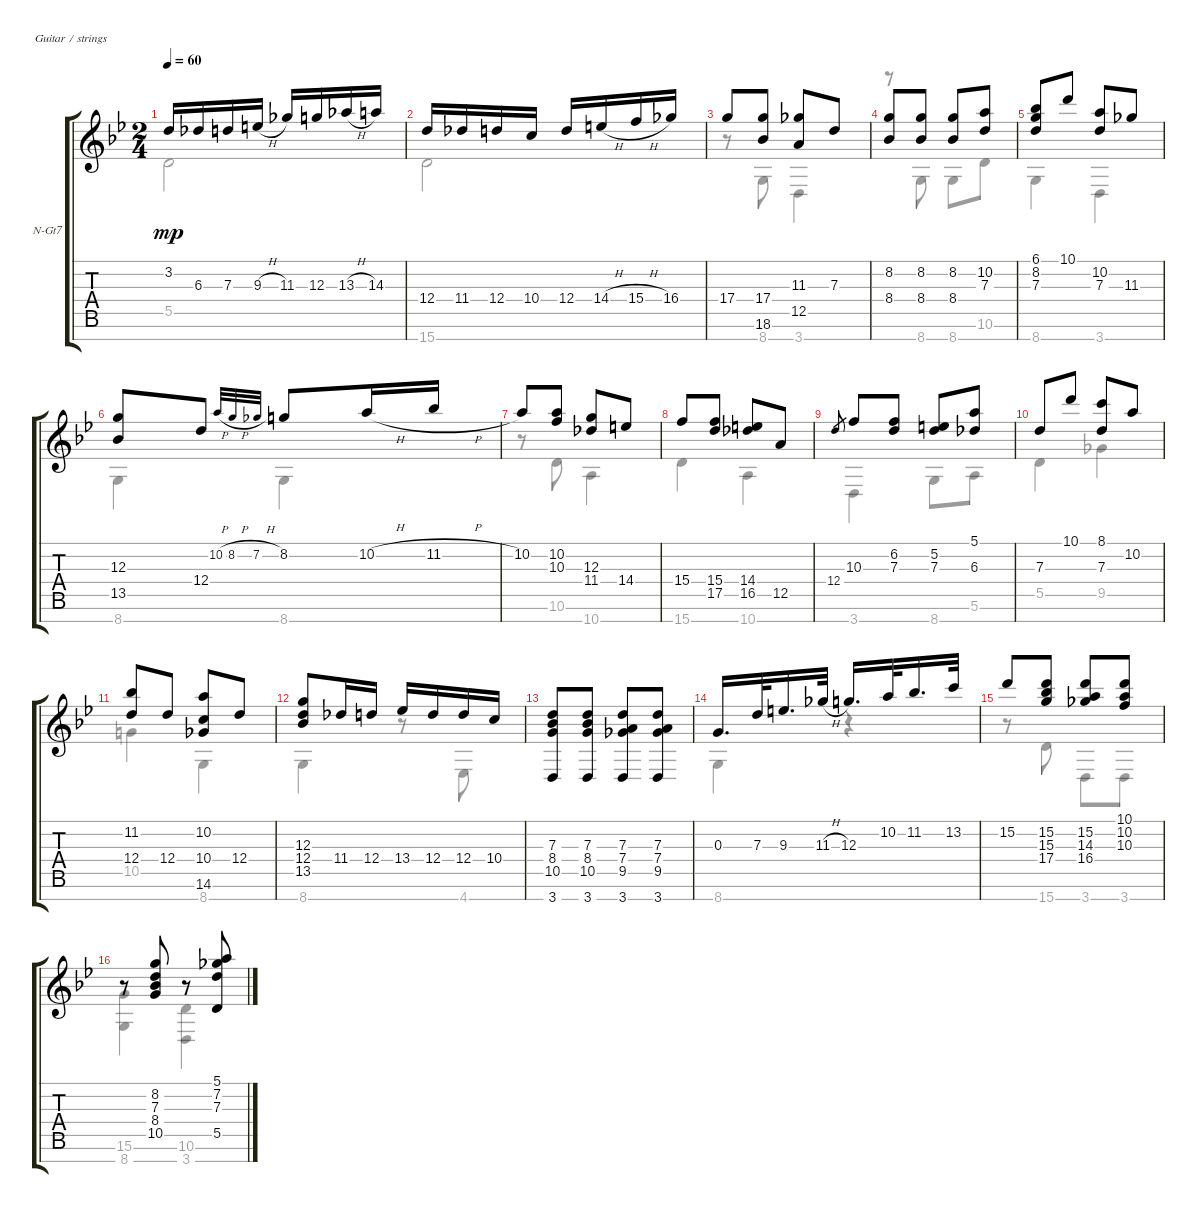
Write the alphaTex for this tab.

\defaultSystemsLayout 4
\bracketExtendMode groupsimilarinstruments
\firstSystemTrackNameOrientation horizontal
\otherSystemsTrackNameOrientation horizontal
\track ("Nylon Guitar" "N-Gt7") {instrument acousticguitarnylon}
\staff {score tabs}
\tuning (E4 B3 G3 D3 A2 E2 B1)
\voice
\ts (2 4)
\tempo 60
\clef g2
\ks bb
3.2.16{dy mp} 6.3.16 7.3.16 9.3{h}.16 11.3.16 12.3.16 13.3{h}.16 14.3.16 |
12.4.16 11.4.16 12.4.16 10.4.16 12.4.16 14.4{h}.16 15.4{h}.16 16.4.16 |
17.4.8 (17.4 18.6).8 (12.5 11.3).8 7.3.8 |
(8.2 8.4).8 (8.4 8.2).8 (8.4 8.2).8 (10.2 7.3).8 |
(7.3 8.2 6.1).8 10.1.8 (7.3 10.2).8 11.3.8 |
(12.3 13.5).8 12.4.8 10.2{h}.32{gr onbeat} 8.2{h}.32{gr onbeat} 7.2{h}.32{gr onbeat} 8.2.8 10.2{h}.16 11.2{h}.16 |
10.2.8 (10.2 10.3).8 (11.4 12.3).8 14.4.8 |
15.4.8 (15.4 17.5).8 (16.5 14.4).8 12.5.8 |
12.4.8{gr} 10.3.8 (6.2 7.3).8 (7.3 5.2).8 (5.1 6.3).8 |
7.3.8 10.1.8 (8.1 7.3).8 10.2.8 |
(11.2 12.4).8 12.4.8 (10.2 10.4 14.6).8 12.4.8 |
(12.3 12.4 13.5).8 11.4.16 12.4.16 13.4.16 12.4.16 12.4.16 10.4.16 |
(3.7 10.5 8.4 7.3).8 (7.3 8.4 10.5 3.7).8 (7.3 7.4 9.5 3.7).8 (9.5 3.7 7.4 7.3).8 |
0.3.16{d} 7.3.32 9.3.16{d} 11.3{h}.32 12.3.16{d} 10.2.32 11.2.16{d} 13.2.32 |
15.2.8 (15.2 15.3 17.4).8 (15.2 14.3 16.4).8 (10.3 10.2 10.1).8 |
r.8 (10.5 8.4 7.3 8.2).8 r.8 (5.1 7.2 7.3 5.5).8
\voice
\clef g2
\ottava regular
\simile none
\ks bb
5.5.2{dy mp} |
15.7.2 |
r.8 8.7.8 3.7.4 |
r.8 8.7.8 8.7.8 10.6.8 |
8.7.4 3.7.4 |
8.7.4 8.7.4 |
r.8 10.6.8 10.7.4 |
15.7.4 10.7.4 |
3.7.4 8.7.8 5.6.8 |
5.5.4 9.5.4 |
10.5.4 8.7.4 |
8.7.4 r.8 4.7.8 |
|
8.7.4 r.4 |
r.8 15.7.8 3.7.8 3.7.8 |
(15.6 8.7).4 (10.6 3.7).4
